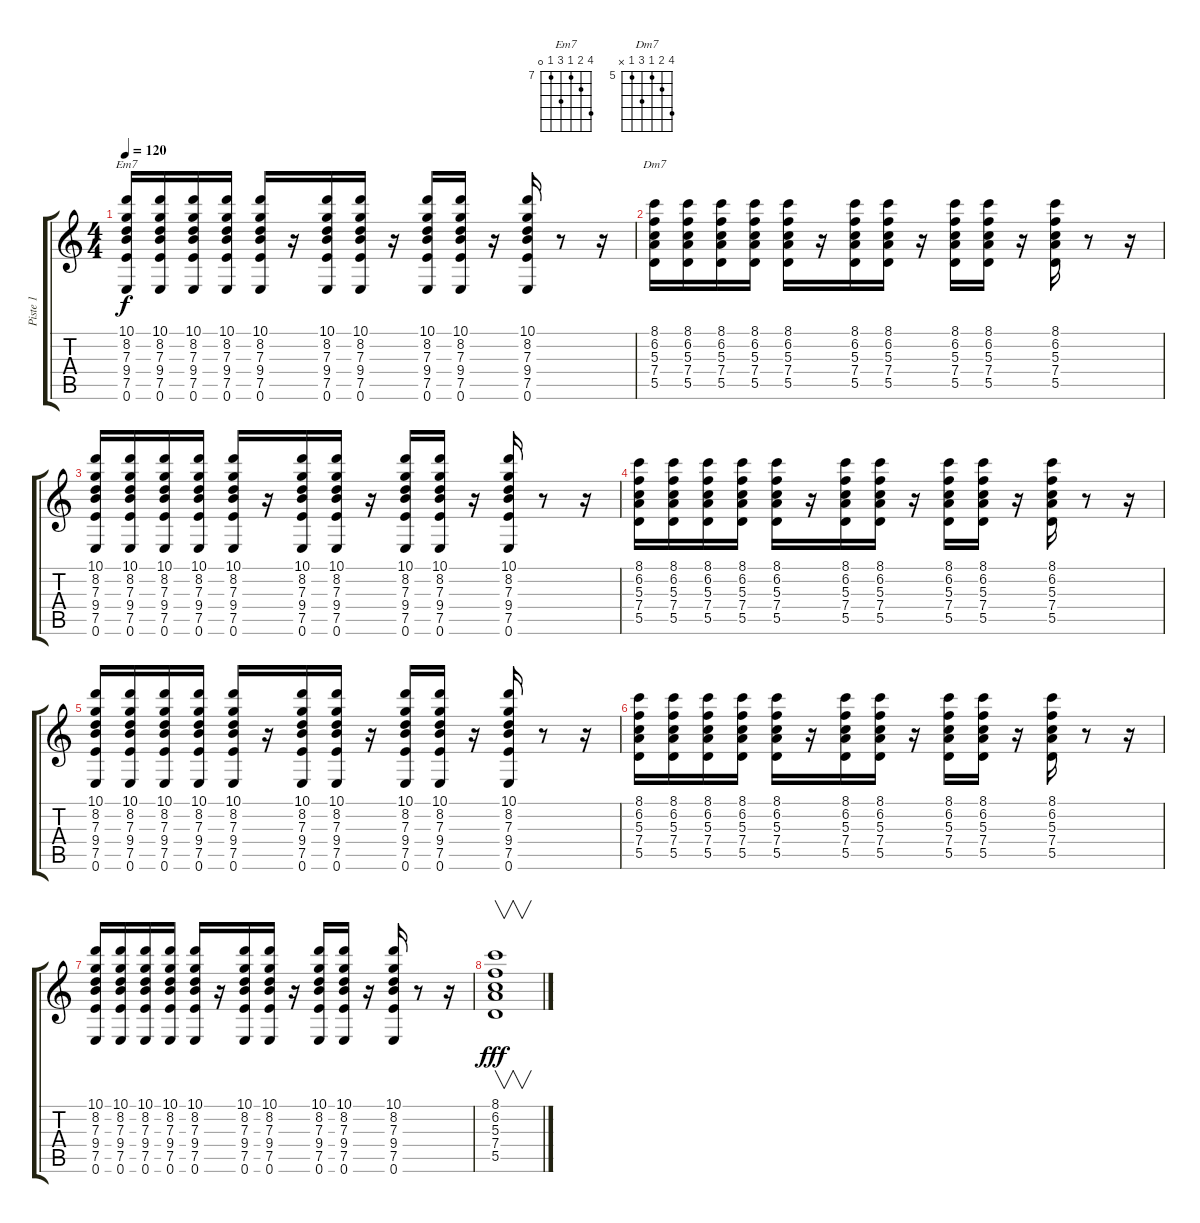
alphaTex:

\track ("Piste 1" "Piste 1") {instrument electricguitarclean}
\staff {score tabs}
\tuning (E4 B3 G3 D3 A2 E2) {hide}
\chord ("Em7" 10 8 7 9 7 0) {firstfret 7}
\chord ("Dm7" 8 6 5 7 5 x) {firstfret 5}
\ts (4 4)
\tempo 120
\clef g2
\ks c
(10.1 8.2 7.3 9.4 7.5 0.6).16{ch "Em7" dy f} (10.1 8.2 7.3 9.4 7.5 0.6).16 (10.1 8.2 7.3 9.4 7.5 0.6).16 (10.1 8.2 7.3 9.4 7.5 0.6).16 (10.1 8.2 7.3 9.4 7.5 0.6).16 r.16 (10.1 8.2 7.3 9.4 7.5 0.6).16 (10.1 8.2 7.3 9.4 7.5 0.6).16 r.16 (10.1 8.2 7.3 9.4 7.5 0.6).16 (10.1 8.2 7.3 9.4 7.5 0.6).16 r.16 (10.1 8.2 7.3 9.4 7.5 0.6).16 r.8 r.16 |
(8.1 6.2 5.3 7.4 5.5).16{ch "Dm7"} (8.1 6.2 5.3 7.4 5.5).16 (8.1 6.2 5.3 7.4 5.5).16 (8.1 6.2 5.3 7.4 5.5).16 (8.1 6.2 5.3 7.4 5.5).16 r.16 (8.1 6.2 5.3 7.4 5.5).16 (8.1 6.2 5.3 7.4 5.5).16 r.16 (8.1 6.2 5.3 7.4 5.5).16 (8.1 6.2 5.3 7.4 5.5).16 r.16 (8.1 6.2 5.3 7.4 5.5).16 r.8 r.16 |
(10.1 8.2 7.3 9.4 7.5 0.6).16 (10.1 8.2 7.3 9.4 7.5 0.6).16 (10.1 8.2 7.3 9.4 7.5 0.6).16 (10.1 8.2 7.3 9.4 7.5 0.6).16 (10.1 8.2 7.3 9.4 7.5 0.6).16 r.16 (10.1 8.2 7.3 9.4 7.5 0.6).16 (10.1 8.2 7.3 9.4 7.5 0.6).16 r.16 (10.1 8.2 7.3 9.4 7.5 0.6).16 (10.1 8.2 7.3 9.4 7.5 0.6).16 r.16 (10.1 8.2 7.3 9.4 7.5 0.6).16 r.8 r.16 |
(8.1 6.2 5.3 7.4 5.5).16 (8.1 6.2 5.3 7.4 5.5).16 (8.1 6.2 5.3 7.4 5.5).16 (8.1 6.2 5.3 7.4 5.5).16 (8.1 6.2 5.3 7.4 5.5).16 r.16 (8.1 6.2 5.3 7.4 5.5).16 (8.1 6.2 5.3 7.4 5.5).16 r.16 (8.1 6.2 5.3 7.4 5.5).16 (8.1 6.2 5.3 7.4 5.5).16 r.16 (8.1 6.2 5.3 7.4 5.5).16 r.8 r.16 |
(10.1 8.2 7.3 9.4 7.5 0.6).16 (10.1 8.2 7.3 9.4 7.5 0.6).16 (10.1 8.2 7.3 9.4 7.5 0.6).16 (10.1 8.2 7.3 9.4 7.5 0.6).16 (10.1 8.2 7.3 9.4 7.5 0.6).16 r.16 (10.1 8.2 7.3 9.4 7.5 0.6).16 (10.1 8.2 7.3 9.4 7.5 0.6).16 r.16 (10.1 8.2 7.3 9.4 7.5 0.6).16 (10.1 8.2 7.3 9.4 7.5 0.6).16 r.16 (10.1 8.2 7.3 9.4 7.5 0.6).16 r.8 r.16 |
(8.1 6.2 5.3 7.4 5.5).16 (8.1 6.2 5.3 7.4 5.5).16 (8.1 6.2 5.3 7.4 5.5).16 (8.1 6.2 5.3 7.4 5.5).16 (8.1 6.2 5.3 7.4 5.5).16 r.16 (8.1 6.2 5.3 7.4 5.5).16 (8.1 6.2 5.3 7.4 5.5).16 r.16 (8.1 6.2 5.3 7.4 5.5).16 (8.1 6.2 5.3 7.4 5.5).16 r.16 (8.1 6.2 5.3 7.4 5.5).16 r.8 r.16 |
(10.1 8.2 7.3 9.4 7.5 0.6).16 (10.1 8.2 7.3 9.4 7.5 0.6).16 (10.1 8.2 7.3 9.4 7.5 0.6).16 (10.1 8.2 7.3 9.4 7.5 0.6).16 (10.1 8.2 7.3 9.4 7.5 0.6).16 r.16 (10.1 8.2 7.3 9.4 7.5 0.6).16 (10.1 8.2 7.3 9.4 7.5 0.6).16 r.16 (10.1 8.2 7.3 9.4 7.5 0.6).16 (10.1 8.2 7.3 9.4 7.5 0.6).16 r.16 (10.1 8.2 7.3 9.4 7.5 0.6).16 r.8 r.16 |
(8.1 6.2 5.3 7.4 5.5).1{v dy fff}
